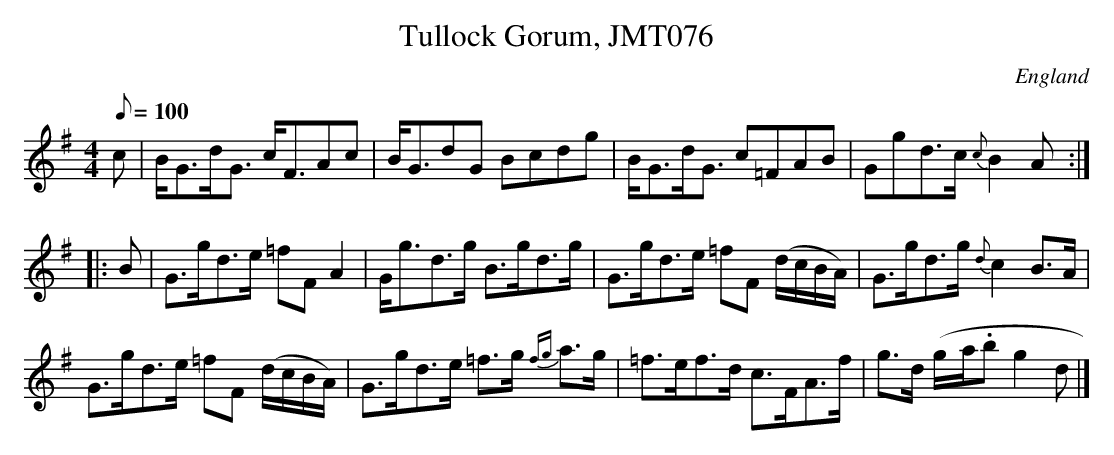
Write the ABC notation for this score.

X:1
T:Tullock Gorum, JMT076
M:4/4
L:1/8
Q:100
O:England
K:G
c|B<Gd<G c<FAc|B<GdG Bcdg|B<Gd<G c=FAB|Ggd>c {c}B2A:|!
|:B|G>gd>e =fFA2|G<gd>g B>gd>g|G>gd>e =fF (d/c/B/A/)|G>gd>g {d}c2B>A|!
G>gd>e =fF (d/c/B/A/)|G>gd>e =f>g {fg}a>g|=f>ef>d c>FA>f|g>d (g/-a/.bg2d
|]
